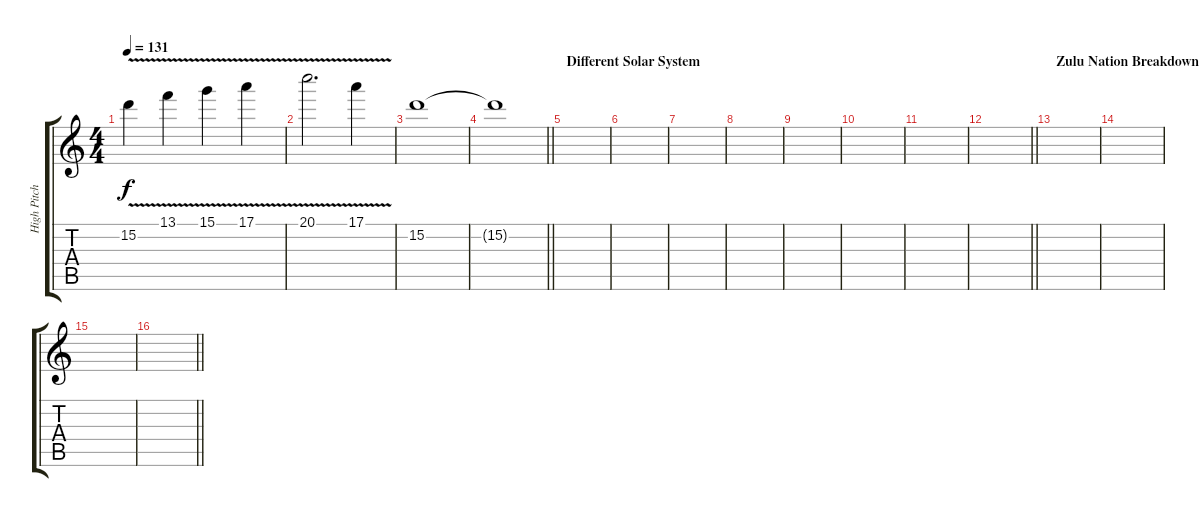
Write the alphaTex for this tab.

\track ("High Pitch Guitar(What You Hear)" "High Pitch") {instrument overdrivenguitar}
\staff {score tabs}
\tuning (E4 B3 G3 D3 A2 E2) {hide}
\ts (4 4)
\tempo 131
\clef g2
\ks c
15.2{v}.4{dy f} 13.1{v}.4 15.1{v}.4 17.1{v}.4 |
20.1{v}.2{d} 17.1{v}.4 |
15.2.1 |
\barLineRight lightlight
15.2{t}.1 |
\section ("" "Different Solar System")
|
|
|
|
|
|
|
\barLineRight lightlight
|
\section ("" "Zulu Nation Breakdown")
|
|
|
\barLineRight lightlight
